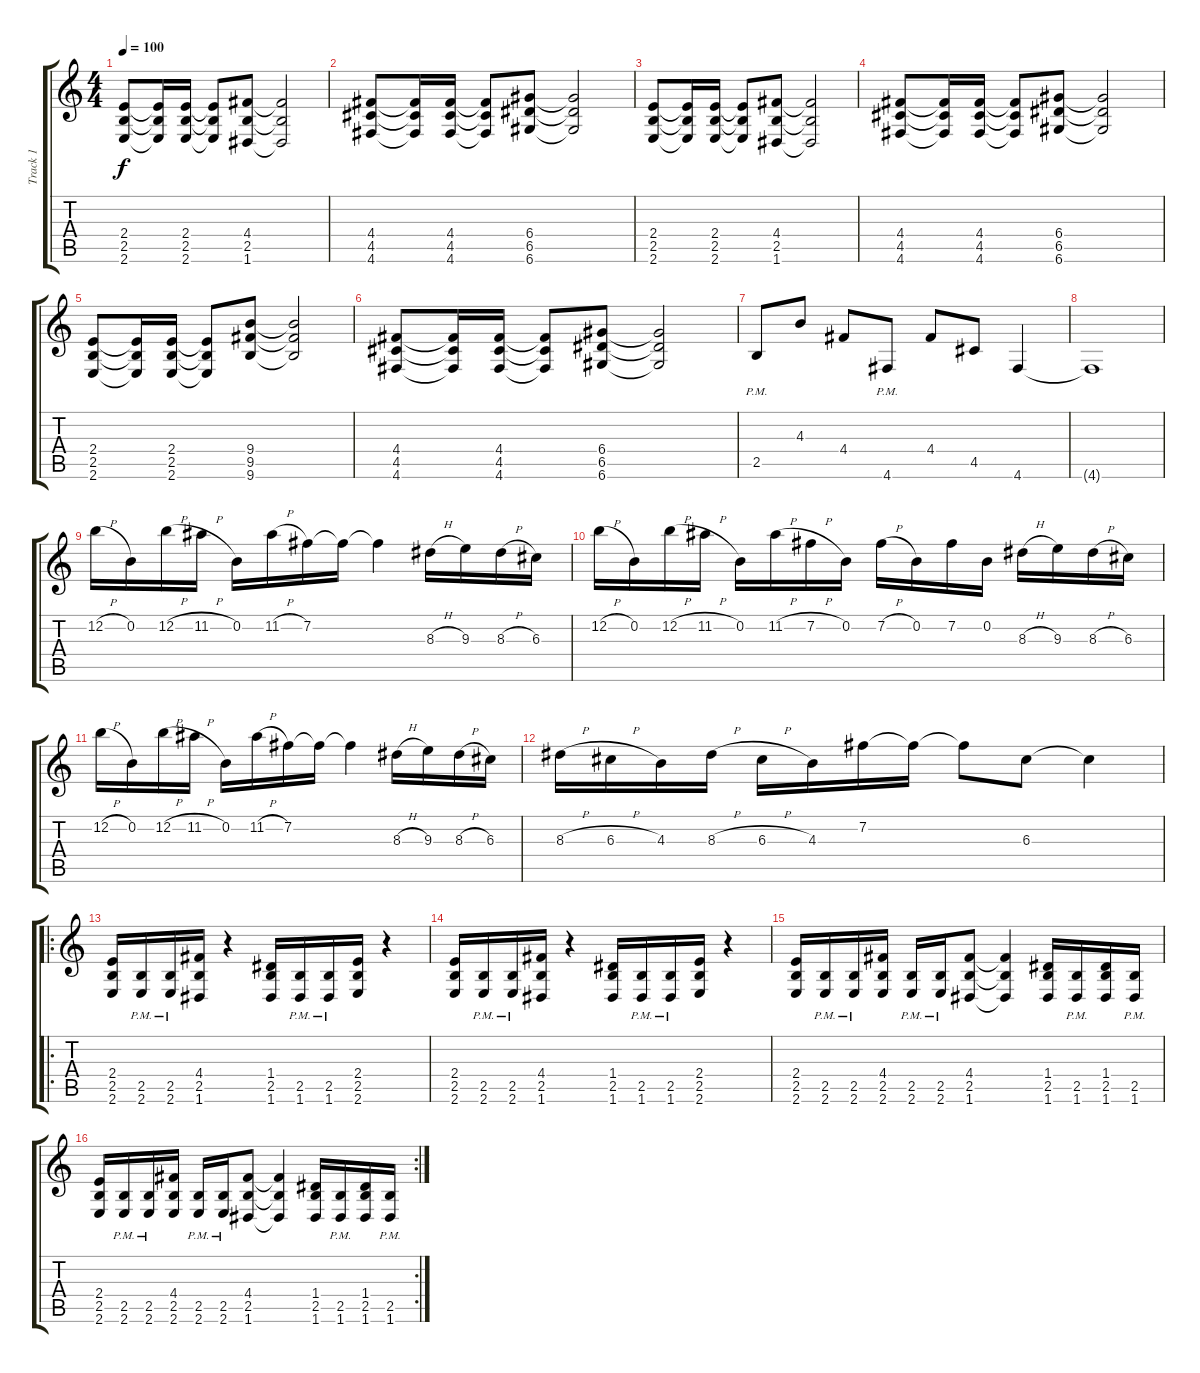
\track ("Track 1" "Track 1") {instrument distortionguitar}
\staff {score tabs}
\tuning (E4 B3 G3 D3 A2 D2) {hide}
\ts (4 4)
\tempo 100
\clef g2
\ks c
(2.4 2.5 2.6).8{dy f} (2.4{t} 2.5{t} 2.6{t}).16 (2.4 2.5 2.6).16 (2.4{t} 2.5{t} 2.6{t}).8 (4.4 2.5 1.6).8 (4.4{t} 2.5{t} 1.6{t}).2 |
(4.4 4.5 4.6).8 (4.4{t} 4.5{t} 4.6{t}).16 (4.4 4.5 4.6).16 (4.4{t} 4.5{t} 4.6{t}).8 (6.4 6.5 6.6).8 (6.4{t} 6.5{t} 6.6{t}).2 |
(2.4 2.5 2.6).8 (2.4{t} 2.5{t} 2.6{t}).16 (2.4 2.5 2.6).16 (2.4{t} 2.5{t} 2.6{t}).8 (4.4 2.5 1.6).8 (4.4{t} 2.5{t} 1.6{t}).2 |
(4.4 4.5 4.6).8 (4.4{t} 4.5{t} 4.6{t}).16 (4.4 4.5 4.6).16 (4.4{t} 4.5{t} 4.6{t}).8 (6.4 6.5 6.6).8 (6.4{t} 6.5{t} 6.6{t}).2 |
(2.4 2.5 2.6).8 (2.4{t} 2.5{t} 2.6{t}).16 (2.4 2.5 2.6).16 (2.4{t} 2.5{t} 2.6{t}).8 (9.4 9.5 9.6).8 (9.4{t} 9.5{t} 9.6{t}).2 |
(4.4 4.5 4.6).8 (4.4{t} 4.5{t} 4.6{t}).16 (4.4 4.5 4.6).16 (4.4{t} 4.5{t} 4.6{t}).8 (6.4 6.5 6.6).8 (6.4{t} 6.5{t} 6.6{t}).2 |
2.5{pm}.8 4.3.8 4.4.8 4.6{pm}.8 4.4.8 4.5.8 4.6.4 |
4.6{t}.1 |
12.2{h}.16 0.2.16 12.2{h}.16 11.2{h}.16 0.2.16 11.2{h}.16 7.2.16 7.2{t}.16 7.2{t}.4 8.3{h}.16 9.3.16 8.3{h}.16 6.3.16 |
12.2{h}.16 0.2.16 12.2{h}.16 11.2{h}.16 0.2.16 11.2{h}.16 7.2{h}.16 0.2.16 7.2{h}.16 0.2.16 7.2.16 0.2.16 8.3{h}.16 9.3.16 8.3{h}.16 6.3.16 |
12.2{h}.16 0.2.16 12.2{h}.16 11.2{h}.16 0.2.16 11.2{h}.16 7.2.16 7.2{t}.16 7.2{t}.4 8.3{h}.16 9.3.16 8.3{h}.16 6.3.16 |
8.3{h}.16 6.3{h}.16 4.3.16 8.3{h}.16 6.3{h}.16 4.3.16 7.2.16 7.2{t}.16 7.2{t}.8 6.3.8 6.3{t}.4 |
\ro
(2.4 2.5 2.6).16 (2.5{pm} 2.6{pm}).16 (2.5{pm} 2.6{pm}).16 (4.4 2.5 1.6).16 r.4 (1.4 2.5 1.6).16 (2.5{pm} 1.6{pm}).16 (2.5{pm} 1.6{pm}).16 (2.4 2.5 2.6).16 r.4 |
(2.4 2.5 2.6).16 (2.5{pm} 2.6{pm}).16 (2.5{pm} 2.6{pm}).16 (4.4 2.5 1.6).16 r.4 (1.4 2.5 1.6).16 (2.5{pm} 1.6{pm}).16 (2.5{pm} 1.6{pm}).16 (2.4 2.5 2.6).16 r.4 |
(2.4 2.5 2.6).16 (2.5{pm} 2.6{pm}).16 (2.5{pm} 2.6{pm}).16 (4.4 2.5 2.6).16 (2.5{pm} 2.6{pm}).16 (2.5{pm} 2.6{pm}).16 (4.4 2.5 1.6).8 (4.4{t} 2.5{t} 1.6{t}).4 (1.4 2.5 1.6).16 (2.5{pm} 1.6{pm}).16 (1.4 2.5 1.6).16 (2.5{pm} 1.6{pm}).16 |
\rc 2
(2.4 2.5 2.6).16 (2.5{pm} 2.6{pm}).16 (2.5{pm} 2.6{pm}).16 (4.4 2.5 2.6).16 (2.5{pm} 2.6{pm}).16 (2.5{pm} 2.6{pm}).16 (4.4 2.5 1.6).8 (4.4{t} 2.5{t} 1.6{t}).4 (1.4 2.5 1.6).16 (2.5{pm} 1.6{pm}).16 (1.4 2.5 1.6).16 (2.5{pm} 1.6{pm}).16
